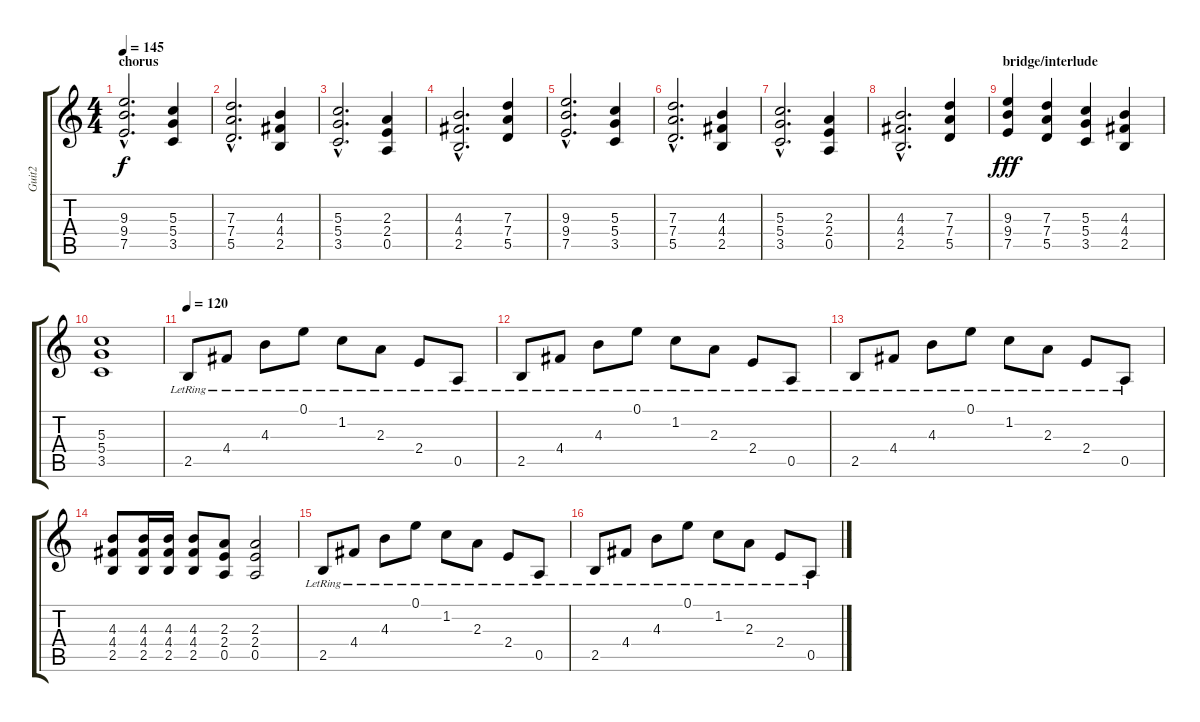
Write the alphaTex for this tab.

\track ("Guit2" "Guit2") {instrument overdrivenguitar}
\staff {score tabs}
\tuning (E4 B3 G3 D3 A2 E2) {hide}
\ts (4 4)
\section ("" "chorus")
\tempo 145
\clef g2
\ks c
(9.3{hac} 9.4{hac} 7.5{hac}).2{d dy f} (5.3 5.4 3.5).4 |
(7.3{hac} 7.4{hac} 5.5{hac}).2{d} (4.3 4.4 2.5).4 |
(5.3{hac} 5.4{hac} 3.5{hac}).2{d} (2.3 2.4 0.5).4 |
(4.3{hac} 4.4{hac} 2.5{hac}).2{d} (7.3 7.4 5.5).4 |
(9.3{hac} 9.4{hac} 7.5{hac}).2{d} (5.3 5.4 3.5).4 |
(7.3{hac} 7.4{hac} 5.5{hac}).2{d} (4.3 4.4 2.5).4 |
(5.3{hac} 5.4{hac} 3.5{hac}).2{d} (2.3 2.4 0.5).4 |
(4.3{hac} 4.4{hac} 2.5{hac}).2{d} (7.3 7.4 5.5).4 |
\section ("" "bridge/interlude")
(9.3 9.4 7.5).4{dy fff} (7.3 7.4 5.5).4 (5.3 5.4 3.5).4 (4.3 4.4 2.5).4 |
(5.3 5.4 3.5).1 |
\tempo 120
2.5{lr}.8{instrument electricguitarclean} 4.4{lr}.8 4.3{lr}.8 0.1{lr}.8 1.2{lr}.8 2.3{lr}.8 2.4{lr}.8 0.5{lr}.8 |
2.5{lr}.8 4.4{lr}.8 4.3{lr}.8 0.1{lr}.8 1.2{lr}.8 2.3{lr}.8 2.4{lr}.8 0.5{lr}.8 |
2.5{lr}.8 4.4{lr}.8 4.3{lr}.8 0.1{lr}.8 1.2{lr}.8 2.3{lr}.8 2.4{lr}.8 0.5{lr}.8 |
(4.3 4.4 2.5).8 (4.3 4.4 2.5).16 (4.3 4.4 2.5).16 (4.3 4.4 2.5).8 (2.3 2.4 0.5).8 (2.3 2.4 0.5).2 |
2.5{lr}.8{instrument electricguitarclean} 4.4{lr}.8 4.3{lr}.8 0.1{lr}.8 1.2{lr}.8 2.3{lr}.8 2.4{lr}.8 0.5{lr}.8 |
2.5{lr}.8 4.4{lr}.8 4.3{lr}.8 0.1{lr}.8 1.2{lr}.8 2.3{lr}.8 2.4{lr}.8 0.5{lr}.8
